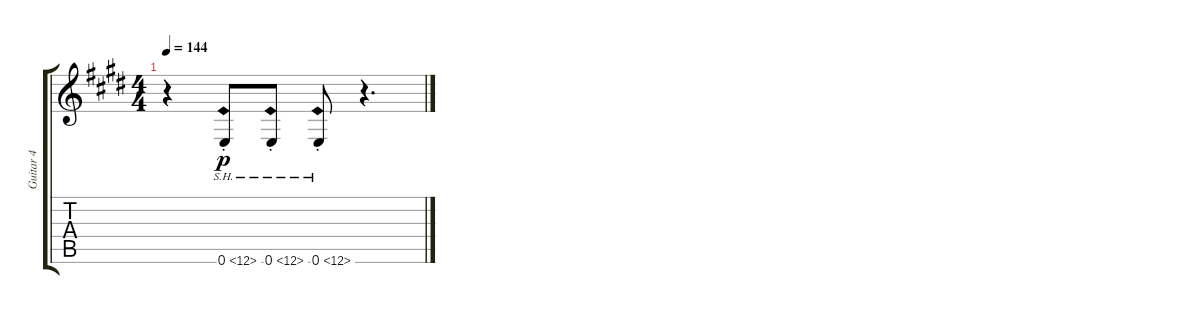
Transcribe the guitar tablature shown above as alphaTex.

\track ("Guitar 4" "Guitar 4") {instrument acousticguitarsteel}
\staff {score tabs}
\tuning (E4 B3 G3 D3 A2 E2) {hide}
\ts (4 4)
\tempo 144
\clef g2
\ks e
r.4{dy p} 0.6{sh 12 st}.8 0.6{sh 12 st}.8 0.6{sh 12 st}.8 r.4{d}
